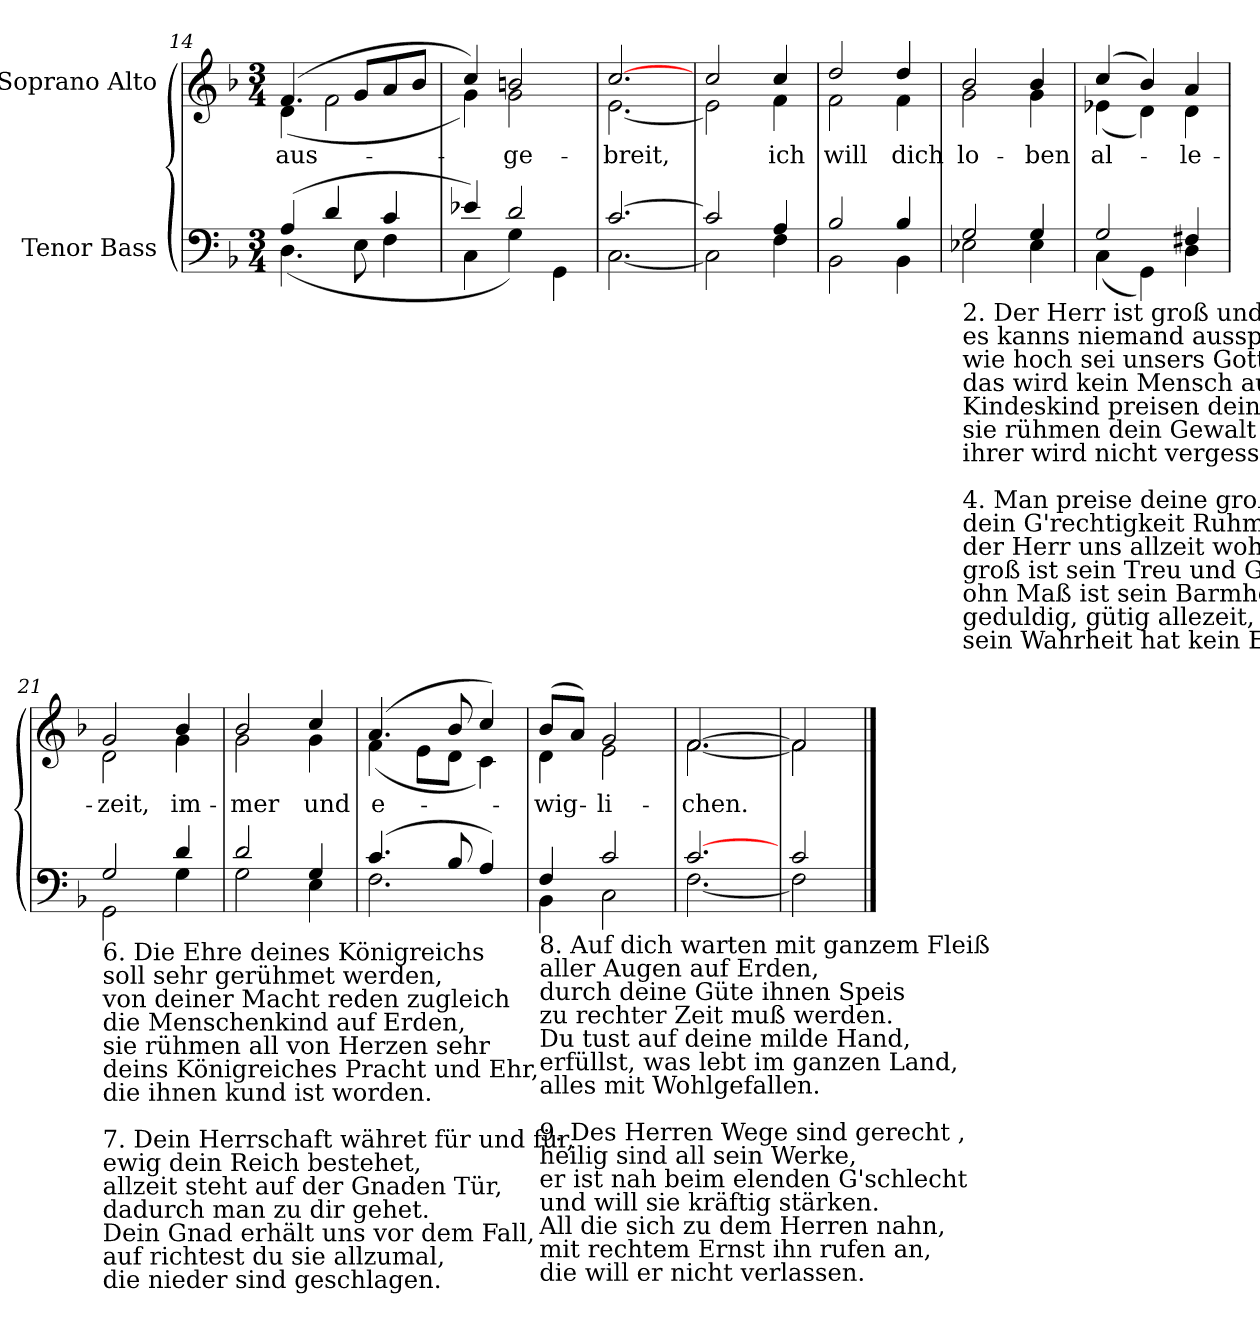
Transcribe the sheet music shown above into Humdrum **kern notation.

**kern	**kern	**text
*part2	*part1	*part1
*staff2	*staff1	*staff1
*I"Tenor Bass	*I"Soprano Alto	*
*clefF4	*clefG2	*
*k[b-]	*k[b-]	*
*F:	*F:	*
*M3/4	*M3/4	*
=14	=14	=14
*^	*^	*
!	!	!	!	!LO:LY:b
(>4A/	(<4.D\	(>4.f/	(<4d\	aus-
4d/	.	.	2f\	.
.	8E\	8g/L	.	.
4c/	4F\	8a/	.	.
.	.	8b-/J	.	.
=15	=15	=15	=15	=15
4e-X/)	4C\	4cc/)	4g\)	.
!	!	!	!	!LO:LY:b
2d/	4G\)	2bn/	2g\	ge-
.	4GG\	.	.	.
=16	=16	=16	=16	=16
!	!	!	!	!LO:LY:b
[2.c/	[2.C\	[2.cc/	[2.e\	-breit,
=17	=17	=17	=17	=17
2c/]	2C\]	2cc/	2e\]	.
!	!	!	!	!LO:LY:b
4A/	4F\	4cc/	4f\	ich
=18	=18	=18	=18	=18
!	!	!	!	!LO:LY:b
2B-/	2BB-\	2dd/	2f\	will
!	!	!	!	!LO:LY:b
4B-/	4BB-\	4dd/	4f\	dich
!!LO:LB:g=z	!!
=19	=19	=19	=19	=19
!LO:TX:b:t=2. Der Herr ist groß und löblich sehr, \nes kanns niemand aussprechen; \nwie hoch sei unsers Gottes Ehr, \ndas wird kein Mensch ausrechnen, \nKindeskind preisen deine Werk, \nsie rühmen dein Gewalt uns Stärk, \nihrer wird nicht vergessen.\n\n4. Man preise deine große Güt, \ndein G'rechtigkeit Ruhm habe, \nder Herr uns allzeit wohl behüt, \ngroß ist sein Treu und Gnade, \nohn Maß ist sein Barmherzigkeit, \ngeduldig, gütig allezeit, \nsein Wahrheit hat kein Ende.	!	!	!	!
!	!	!	!	!LO:LY:b
2G/	2E-X\	2b-/	2g\	lo-
!	!	!	!	!LO:LY:b
4G/	4E-\	4b-/	4g\	-ben
=20	=20	=20	=20	=20
!	!	!	!	!LO:LY:b
2G/	(<4C\	(>4cc/	(<4e-X\	al-
.	4GG\)	4b-/)	4d\)	.
!	!	!	!	!LO:LY:b
4F#X/	4D\	4a/	4d\	le-
=21	=21	=21	=21	=21
!LO:TX:b:t=6. Die Ehre deines Königreichs \nsoll sehr gerühmet werden, \nvon deiner Macht reden zugleich \ndie Menschenkind auf Erden, \nsie rühmen all von Herzen sehr \ndeins Königreiches Pracht und Ehr, \ndie ihnen kund ist worden.\n\n7. Dein Herrschaft währet für und für,\newig dein Reich bestehet, \nallzeit steht auf der Gnaden Tür, \ndadurch man zu dir gehet. \nDein Gnad erhält uns vor dem Fall, \nauf richtest du sie allzumal, \ndie nieder sind geschlagen.	!	!	!	!
!	!	!	!	!LO:LY:b
2G/	2GG\	2g/	2d\	-zeit,
!	!	!	!	!LO:LY:b
4d/	4G\	4b-/	4g\	im-
=22	=22	=22	=22	=22
!	!	!	!	!LO:LY:b
2d/	2G\	2b-/	2g\	-mer
!	!	!	!	!LO:LY:b
4G/	4E\	4cc/	4g\	und
=23	=23	=23	=23	=23
!	!	!	!	!LO:LY:b
(>4.c/	2.F\	(>4.a/	(<4f\	e-
.	.	.	8e\L	.
8B-/	.	8b-/	8d\J	.
4A/)	.	4cc/)	4c\)	.
=24	=24	=24	=24	=24
!LO:TX:b:t=8. Auf dich warten mit ganzem Fleiß\naller Augen auf Erden, \ndurch deine Güte ihnen Speis \nzu rechter Zeit muß werden. \nDu tust auf deine milde Hand, \nerfüllst, was lebt im ganzen Land, \nalles mit Wohlgefallen.\n\n9. Des Herren Wege sind gerecht ,\nheilig sind all sein Werke, \ner ist nah beim elenden G'schlecht \nund will sie kräftig stärken. \nAll die sich zu dem Herren nahn, \nmit rechtem Ernst ihn rufen an, \ndie will er nicht verlassen.	!	!	!	!
!	!	!	!	!LO:LY:b
4F/	4BB-\	(>8b-/L	4d\	wig-
.	.	8a/J)	.	.
!	!	!	!	!LO:LY:b
2c/	2C\	2g/	2e\	li-
=25	=25	=25	=25	=25
!	!	!	!	!LO:LY:b
[2.c/	[2.F\	[2.f/	[2.f\	-chen.
=26	=26	=26	=26	=26
2c/	2F\]	2f/]	2f\]	.
*v	*v	*	*	*
*	*v	*v	*
==	==	==
*-	*-	*-
